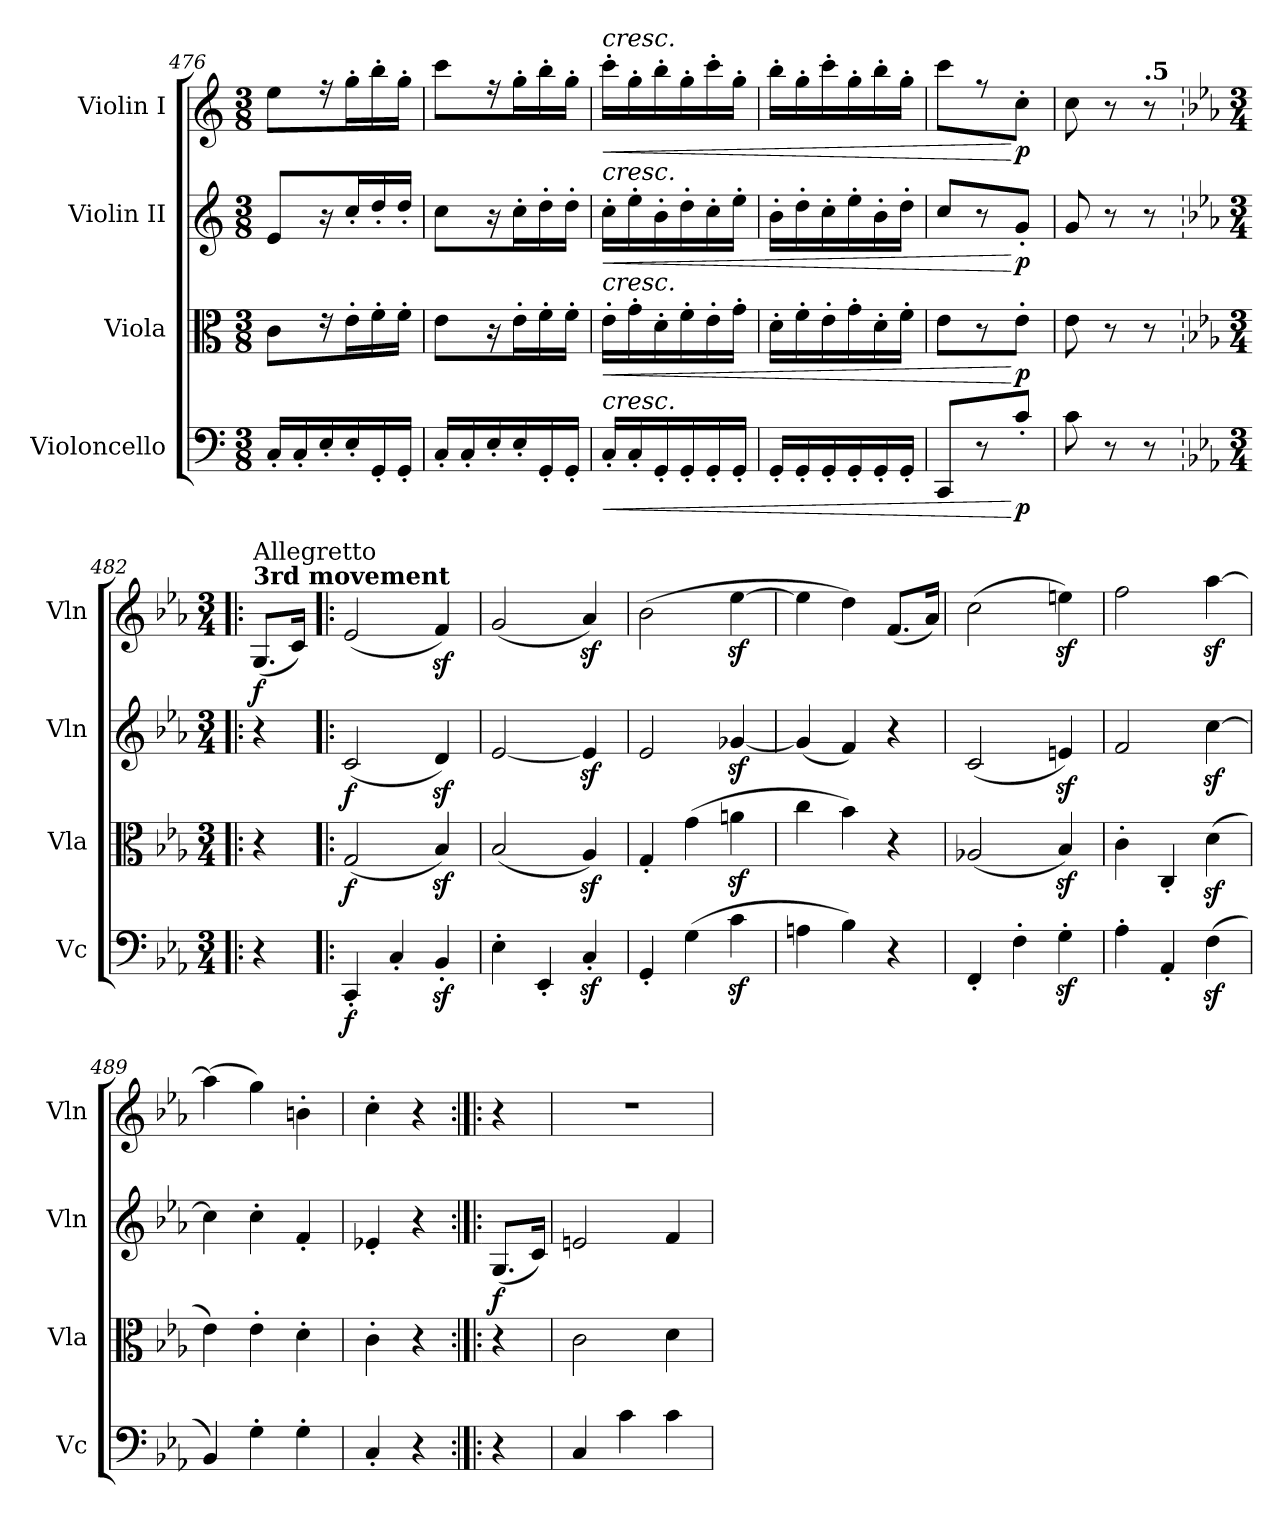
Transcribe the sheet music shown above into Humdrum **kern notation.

**kern	**dynam	**kern	**dynam	**kern	**dynam	**kern	**dynam
*part4	*part4	*part3	*part3	*part2	*part2	*part1	*part1
*staff4	*staff4	*staff3	*staff3	*staff2	*staff2	*staff1	*staff1
*I"Violoncello	*	*I"Viola	*	*I"Violin II	*	*I"Violin I	*
*I'Vc	*	*I'Vla	*	*I'Vln	*	*I'Vln	*
*clefF4	*	*clefC3	*	*clefG2	*	*clefG2	*
*k[]	*	*k[]	*	*k[]	*	*k[]	*
*M3/8	*	*M3/8	*	*M3/8	*	*M3/8	*
=476	=476	=476	=476	=476	=476	=476	=476
16C'/LL	.	8c\L	.	8e/L	.	8ee\L	.
16C'/	.	.	.	.	.	.	.
16E'/	.	16r	.	16r	.	16r	.
16E'/	.	16e'\L	.	16cc'/L	.	16gg'\L	.
16GG'/	.	16f'\	.	16dd'/	.	16bb'\	.
16GG'/JJ	.	16f'\JJ	.	16dd'/JJ	.	16gg'\JJ	.
!!LO:PB:g=z
=477	=477	=477	=477	=477	=477	=477	=477
16C'/LL	.	8e\L	.	8cc\L	.	8ccc\L	.
16C'/	.	.	.	.	.	.	.
16E'/	.	16r	.	16r	.	16r	.
16E'/	.	16e'\L	.	16cc'\L	.	16gg'\L	.
16GG'/	.	16f'\	.	16dd'\	.	16bb'\	.
16GG'/JJ	.	16f'\JJ	.	16dd'\JJ	.	16gg'\JJ	.
=478	=478	=478	=478	=478	=478	=478	=478
!	!	!	!	!	!	!LO:TX:a:i:t=cresc.	!
!	!	!	!	!LO:TX:a:i:t=cresc.	!	!	!
!	!	!LO:TX:a:i:t=cresc.	!	!	!	!	!
!LO:TX:a:i:t=cresc.	!	!	!	!	!	!	!
!	!LO:HP:b	!	!LO:HP:b	!	!LO:HP:b	!	!LO:HP:b
16C'/LL	<	16e'\LL	<	16cc'\LL	<	16ccc'\LL	<
16C'/	.	16g'\	.	16ee'\	.	16gg'\	.
16GG'/	.	16d'\	.	16b'\	.	16bb'\	.
16GG'/	.	16f'\	.	16dd'\	.	16gg'\	.
16GG'/	.	16e'\	.	16cc'\	.	16ccc'\	.
16GG'/JJ	.	16g'\JJ	.	16ee'\JJ	.	16gg'\JJ	.
=479	=479	=479	=479	=479	=479	=479	=479
16GG'/LL	.	16d'\LL	.	16b'\LL	.	16bb'\LL	.
16GG'/	.	16f'\	.	16dd'\	.	16gg'\	.
16GG'/	.	16e'\	.	16cc'\	.	16ccc'\	.
16GG'/	.	16g'\	.	16ee'\	.	16gg'\	.
16GG'/	.	16d'\	.	16b'\	.	16bb'\	.
16GG'/JJ	.	16f'\JJ	.	16dd'\JJ	.	16gg'\JJ	.
=480	=480	=480	=480	=480	=480	=480	=480
8CC/L	.	8e\L	.	8cc/L	.	8ccc\L	.
8r	.	8r	.	8r	.	8r	.
!	!LO:DY:n=1:b	!	!LO:DY:n=1:b	!	!LO:DY:n=1:b	!	!LO:DY:n=1:b
8c'/J	[ p	8e'\J	[ p	8g'/J	[ p	8cc'\J	[ p
=481	=481	=481	=481	=481	=481	=481	=481
8c\	.	8e\	.	8g/	.	8cc\	.
8r	.	8r	.	8r	.	8r	.
*	*	*	*	*	*	*MM3	*
!	!	!	!	!	!	!LO:TX:a:B:t=.5	!
8r	.	8r	.	8r	.	8r	.
!!LO:LB:g=z
=482|!:	=482|!:	=482|!:	=482|!:	=482|!:	=482|!:	=482|!:	=482|!:
*k[b-e-a-]	*	*k[b-e-a-]	*	*k[b-e-a-]	*	*k[b-e-a-]	*
*M3/4	*	*M3/4	*	*M3/4	*	*M3/4	*
!	!	!	!	!	!	!LO:TX:a:B:t=3rd movement	!
!	!	!	!	!	!	!LO:TX:a:t=Allegretto	!
!	!	!	!	!	!	!	!LO:DY:b
4r	.	4r	.	4r	.	(8.G/L	f
.	.	.	.	.	.	16c/Jk)	.
=483	=483	=483	=483	=483	=483	=483	=483
!	!LO:DY:b	!	!LO:DY:b	!	!LO:DY:b	!	!
4CC'/	f	(2G/	f	(2c/	f	(2e-/	.
4C'/	.	.	.	.	.	.	.
4BB-z<'/	.	4B-z</)	.	4dz</)	.	4fz</)	.
=484	=484	=484	=484	=484	=484	=484	=484
4E-'\	.	(2B-/	.	[2e-/	.	(2g/	.
4EE-'/	.	.	.	.	.	.	.
4Cz<'/	.	4A-z</)	.	4e-z</]	.	4a-z</)	.
=485	=485	=485	=485	=485	=485	=485	=485
4GG'/	.	4G'/	.	2e-/	.	(2b-\	.
(4G\	.	(4g\	.	.	.	.	.
4cz<\	.	4anz<\	.	[4g-Xz</	.	[4ee-z<\	.
=486	=486	=486	=486	=486	=486	=486	=486
4An\	.	4cc\	.	(4g-/]	.	4ee-\]	.
4B-\)	.	4b-\)	.	4f/)	.	4dd\)	.
4r	.	4r	.	4r	.	(8.f/L	.
.	.	.	.	.	.	16a-/Jk)	.
=487	=487	=487	=487	=487	=487	=487	=487
4FF'/	.	(2A-X/	.	(2c/	.	(2cc\	.
4F'\	.	.	.	.	.	.	.
4Gz<'\	.	4B-z</)	.	4enz</)	.	4eenz<\)	.
=488	=488	=488	=488	=488	=488	=488	=488
4A-'\	.	4c'\	.	2f/	.	2ff\	.
4AA-'/	.	4C'/	.	.	.	.	.
(4Fz<\	.	(4dz<\	.	[4ccz<\	.	[4aa-z<\	.
=489	=489	=489	=489	=489	=489	=489	=489
4BB-/)	.	4e-\)	.	4cc\]	.	(4aa-\]	.
4G'\	.	4e-'\	.	4cc'\	.	4gg\)	.
4G'\	.	4d'\	.	4f'/	.	4bn'\	.
=490	=490	=490	=490	=490	=490	=490	=490
4C'/	.	4c'\	.	4e-X'/	.	4cc'\	.
4r	.	4r	.	4r	.	4r	.
!!LO:LB:g=z
=491:|!|:	=491:|!|:	=491:|!|:	=491:|!|:	=491:|!|:	=491:|!|:	=491:|!|:	=491:|!|:
!	!	!	!	!	!LO:DY:b	!	!
4r	.	4r	.	(8.G/L	f	4r	.
.	.	.	.	16c/Jk)	.	.	.
=492	=492	=492	=492	=492	=492	=492	=492
4C/	.	2c\	.	2en/	.	2.r	.
4c\	.	.	.	.	.	.	.
4c\	.	4d\	.	4f/	.	.	.
=	=	=	=	=	=	=	=
*-	*-	*-	*-	*-	*-	*-	*-
